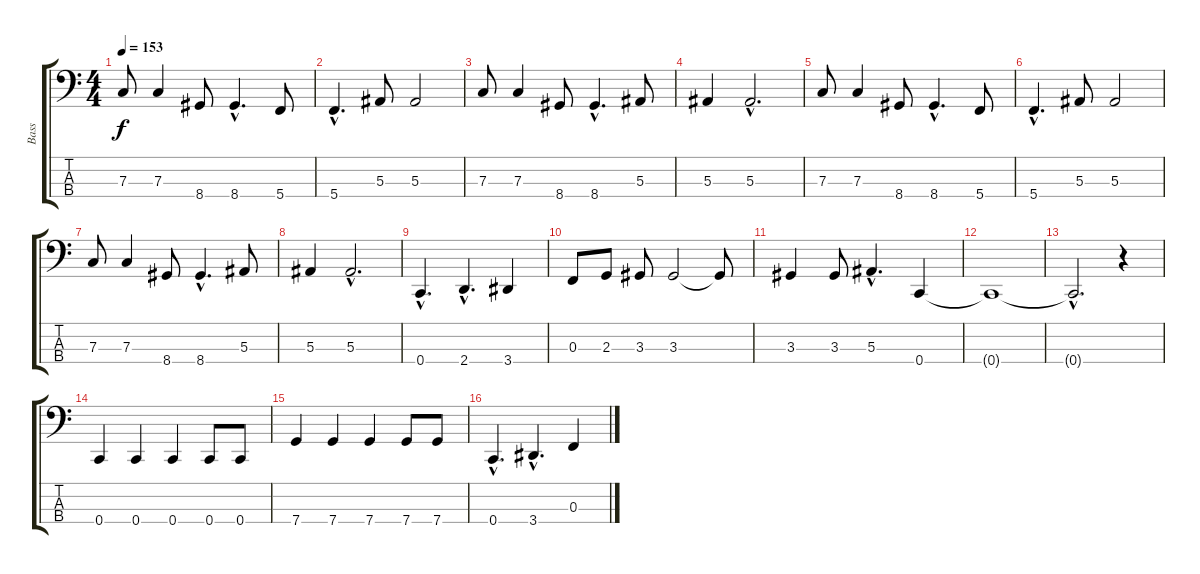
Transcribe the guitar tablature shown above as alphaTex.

\track ("Bass" "Bass") {instrument slapbass1}
\staff {score tabs}
\tuning (Eb2 Bb1 F1 C1) {hide}
\ts (4 4)
\tempo 153
\clef f4
\ks c
7.3.8{dy f instrument slapbass1} 7.3.4 8.4.8 8.4{hac}.4{d} 5.4.8 |
5.4{hac}.4{d} 5.3.8 5.3.2 |
7.3.8 7.3.4 8.4.8 8.4{hac}.4{d} 5.3.8 |
5.3.4 5.3{hac}.2{d} |
7.3.8 7.3.4 8.4.8 8.4{hac}.4{d} 5.4.8 |
5.4{hac}.4{d} 5.3.8 5.3.2 |
7.3.8 7.3.4 8.4.8 8.4{hac}.4{d} 5.3.8 |
5.3.4 5.3{hac}.2{d} |
0.4{hac}.4{d} 2.4{hac}.4{d} 3.4.4 |
0.3.8 2.3.8 3.3.8 3.3.2 3.3{t}.8 |
3.3.4 3.3.8 5.3{hac}.4{d} 0.4.4 |
0.4{t}.1 |
0.4{hac t}.2{d} r.4 |
0.4.4 0.4.4 0.4.4 0.4.8 0.4.8 |
7.4.4 7.4.4 7.4.4 7.4.8 7.4.8 |
0.4{hac}.4{d} 3.4{hac}.4{d} 0.3.4
